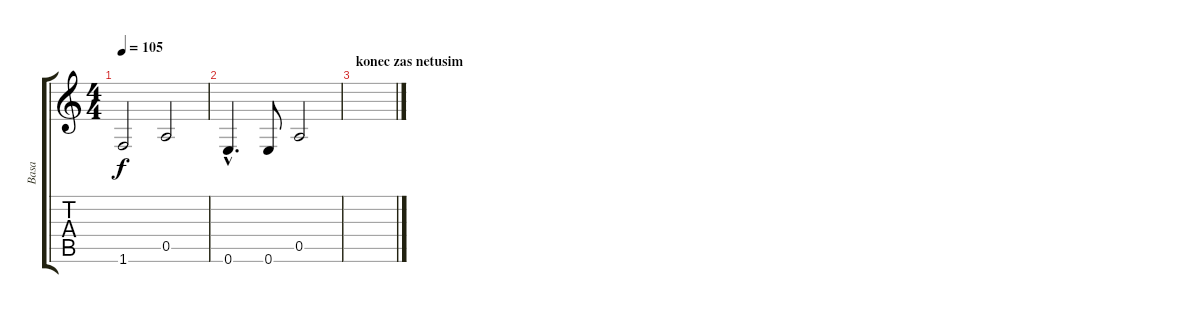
\track ("Basa" "Basa") {instrument fretlessbass}
\staff {score tabs}
\tuning (E4 B3 G3 D3 A2 E2) {hide}
\ts (4 4)
\tempo 105
\clef g2
\ks c
1.6.2{dy f} 0.5.2 |
0.6{hac}.4{d} 0.6.8 0.5.2 |
\section ("" "konec zas netusim")
